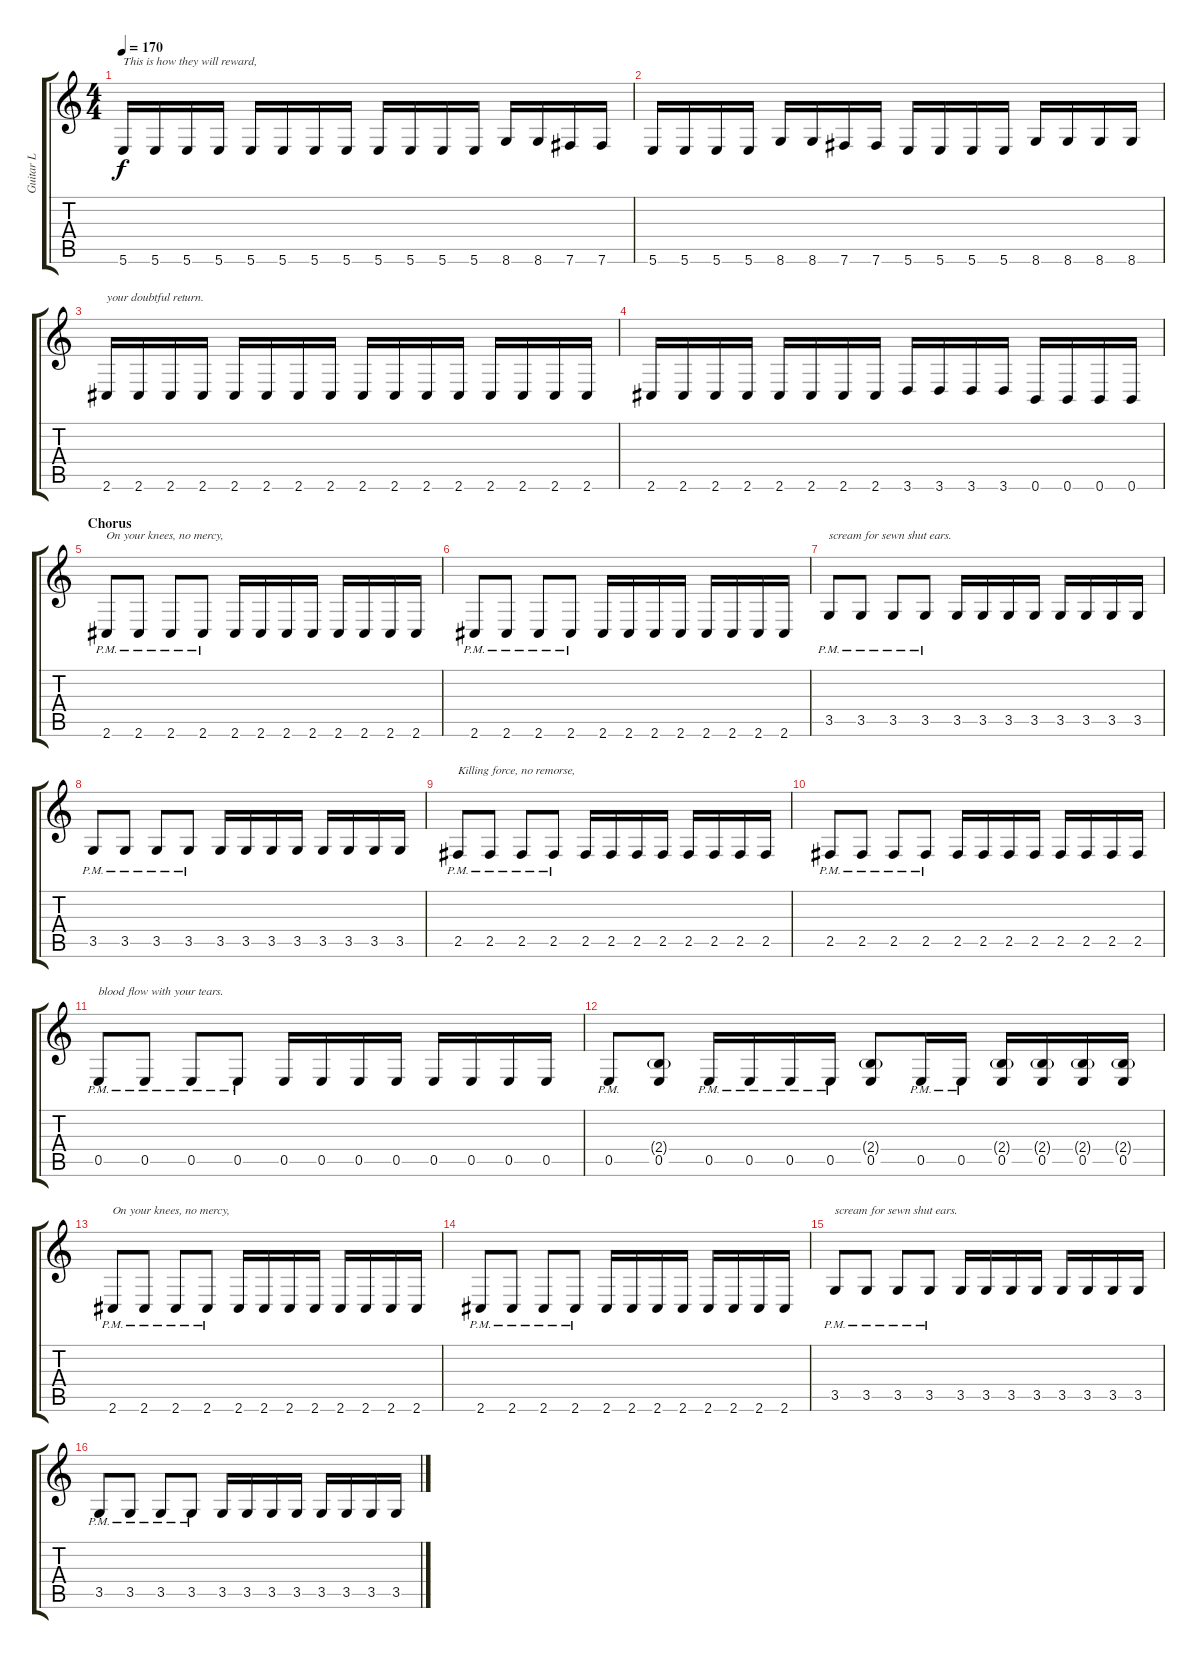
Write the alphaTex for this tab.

\track ("Guitar L" "Guitar L") {instrument distortionguitar}
\staff {score tabs}
\tuning (B3 Gb3 D3 A2 E2 B1) {hide}
\ts (4 4)
\tempo 170
\clef g2
\ks c
5.6.16{txt "This is how they will reward," dy f} 5.6.16 5.6.16 5.6.16 5.6.16 5.6.16 5.6.16 5.6.16 5.6.16 5.6.16 5.6.16 5.6.16 8.6.16 8.6.16 7.6.16 7.6.16 |
5.6.16 5.6.16 5.6.16 5.6.16 8.6.16 8.6.16 7.6.16 7.6.16 5.6.16 5.6.16 5.6.16 5.6.16 8.6.16 8.6.16 8.6.16 8.6.16 |
2.6.16{txt "your doubtful return."} 2.6.16 2.6.16 2.6.16 2.6.16 2.6.16 2.6.16 2.6.16 2.6.16 2.6.16 2.6.16 2.6.16 2.6.16 2.6.16 2.6.16 2.6.16 |
2.6.16 2.6.16 2.6.16 2.6.16 2.6.16 2.6.16 2.6.16 2.6.16 3.6.16 3.6.16 3.6.16 3.6.16 0.6.16 0.6.16 0.6.16 0.6.16 |
\section ("" "Chorus")
2.6{pm}.8{txt "On your knees, no mercy,"} 2.6{pm}.8 2.6{pm}.8 2.6{pm}.8 2.6.16 2.6.16 2.6.16 2.6.16 2.6.16 2.6.16 2.6.16 2.6.16 |
2.6{pm}.8 2.6{pm}.8 2.6{pm}.8 2.6{pm}.8 2.6.16 2.6.16 2.6.16 2.6.16 2.6.16 2.6.16 2.6.16 2.6.16 |
3.5{pm}.8{txt "scream for sewn shut ears."} 3.5{pm}.8 3.5{pm}.8 3.5{pm}.8 3.5.16 3.5.16 3.5.16 3.5.16 3.5.16 3.5.16 3.5.16 3.5.16 |
3.5{pm}.8 3.5{pm}.8 3.5{pm}.8 3.5{pm}.8 3.5.16 3.5.16 3.5.16 3.5.16 3.5.16 3.5.16 3.5.16 3.5.16 |
2.5{pm}.8{txt "Killing force, no remorse,"} 2.5{pm}.8 2.5{pm}.8 2.5{pm}.8 2.5.16 2.5.16 2.5.16 2.5.16 2.5.16 2.5.16 2.5.16 2.5.16 |
2.5{pm}.8 2.5{pm}.8 2.5{pm}.8 2.5{pm}.8 2.5.16 2.5.16 2.5.16 2.5.16 2.5.16 2.5.16 2.5.16 2.5.16 |
0.5{pm}.8{txt "blood flow with your tears."} 0.5{pm}.8 0.5{pm}.8 0.5{pm}.8 0.5.16 0.5.16 0.5.16 0.5.16 0.5.16 0.5.16 0.5.16 0.5.16 |
0.5{pm}.8 (2.4{g} 0.5).8 0.5{pm}.16 0.5{pm}.16 0.5{pm}.16 0.5{pm}.16 (2.4{g} 0.5).8 0.5{pm}.16 0.5{pm}.16 (2.4{g} 0.5).16 (2.4{g} 0.5).16 (2.4{g} 0.5).16 (2.4{g} 0.5).16 |
2.6{pm}.8{txt "On your knees, no mercy,"} 2.6{pm}.8 2.6{pm}.8 2.6{pm}.8 2.6.16 2.6.16 2.6.16 2.6.16 2.6.16 2.6.16 2.6.16 2.6.16 |
2.6{pm}.8 2.6{pm}.8 2.6{pm}.8 2.6{pm}.8 2.6.16 2.6.16 2.6.16 2.6.16 2.6.16 2.6.16 2.6.16 2.6.16 |
3.5{pm}.8{txt "scream for sewn shut ears."} 3.5{pm}.8 3.5{pm}.8 3.5{pm}.8 3.5.16 3.5.16 3.5.16 3.5.16 3.5.16 3.5.16 3.5.16 3.5.16 |
3.5{pm}.8 3.5{pm}.8 3.5{pm}.8 3.5{pm}.8 3.5.16 3.5.16 3.5.16 3.5.16 3.5.16 3.5.16 3.5.16 3.5.16
